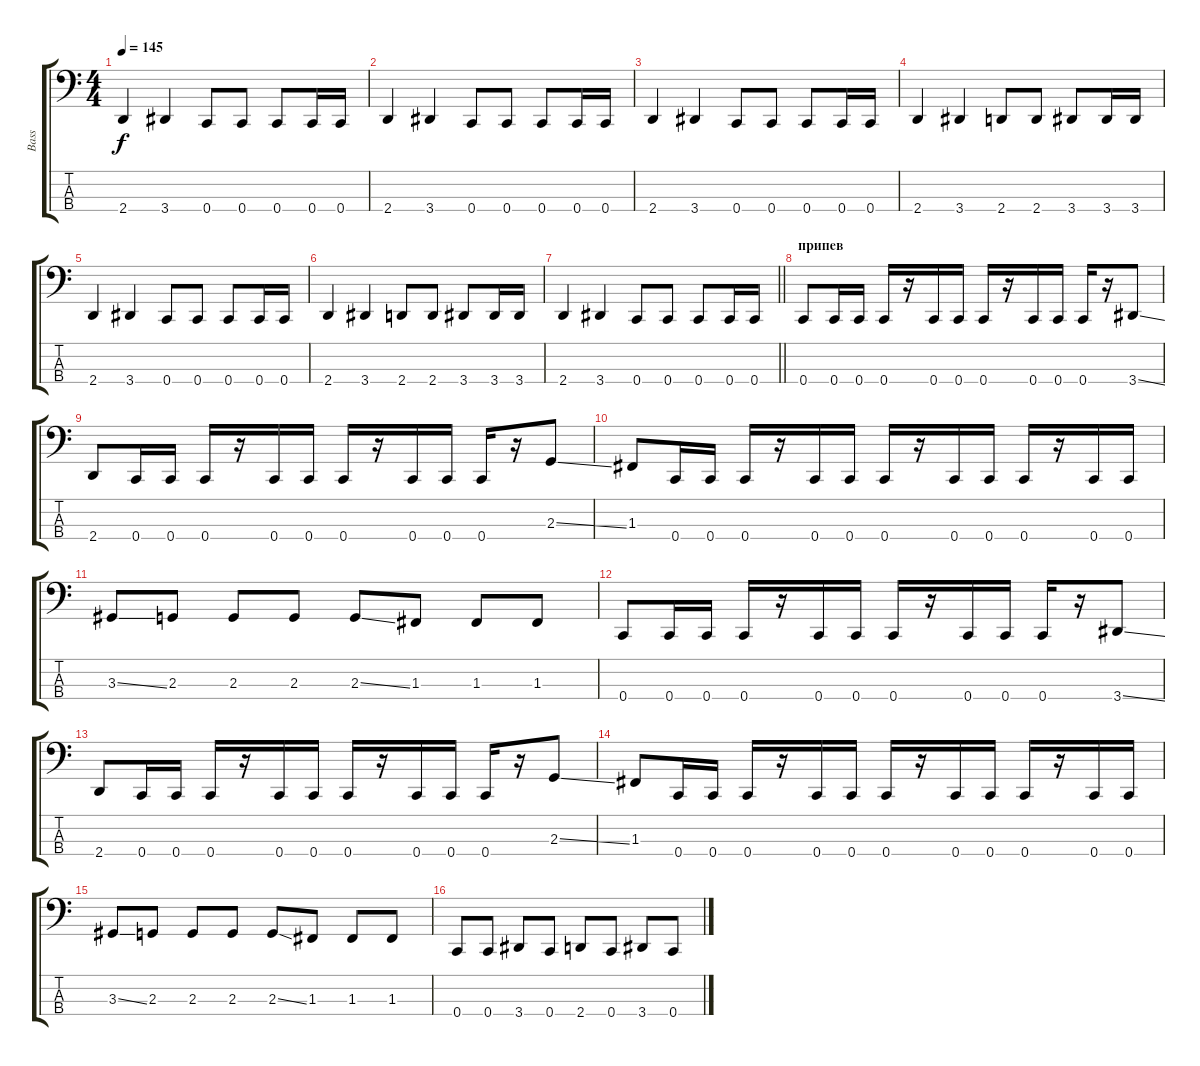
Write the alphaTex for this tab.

\track ("Bass" "Bass") {instrument slapbass1}
\staff {score tabs}
\tuning (Eb2 Bb1 F1 C1) {hide}
\ts (4 4)
\tempo 145
\clef f4
\ks c
2.4.4{dy f} 3.4.4 0.4.8 0.4.8 0.4.8 0.4.16 0.4.16 |
2.4.4 3.4.4 0.4.8 0.4.8 0.4.8 0.4.16 0.4.16 |
2.4.4 3.4.4 0.4.8 0.4.8 0.4.8 0.4.16 0.4.16 |
2.4.4 3.4.4 2.4.8 2.4.8 3.4.8 3.4.16 3.4.16 |
2.4.4 3.4.4 0.4.8 0.4.8 0.4.8 0.4.16 0.4.16 |
2.4.4 3.4.4 2.4.8 2.4.8 3.4.8 3.4.16 3.4.16 |
\barLineRight lightlight
2.4.4 3.4.4 0.4.8 0.4.8 0.4.8 0.4.16 0.4.16 |
\section ("" "припев")
0.4.8 0.4.16 0.4.16 0.4.16 r.16 0.4.16 0.4.16 0.4.16 r.16 0.4.16 0.4.16 0.4.16 r.16 3.4{ss}.8 |
2.4.8 0.4.16 0.4.16 0.4.16 r.16 0.4.16 0.4.16 0.4.16 r.16 0.4.16 0.4.16 0.4.16 r.16 2.3{ss}.8 |
1.3.8 0.4.16 0.4.16 0.4.16 r.16 0.4.16 0.4.16 0.4.16 r.16 0.4.16 0.4.16 0.4.16 r.16 0.4.16 0.4.16 |
3.3{ss}.8 2.3.8 2.3.8 2.3.8 2.3{ss}.8 1.3.8 1.3.8 1.3.8 |
0.4.8 0.4.16 0.4.16 0.4.16 r.16 0.4.16 0.4.16 0.4.16 r.16 0.4.16 0.4.16 0.4.16 r.16 3.4{ss}.8 |
2.4.8 0.4.16 0.4.16 0.4.16 r.16 0.4.16 0.4.16 0.4.16 r.16 0.4.16 0.4.16 0.4.16 r.16 2.3{ss}.8 |
1.3.8 0.4.16 0.4.16 0.4.16 r.16 0.4.16 0.4.16 0.4.16 r.16 0.4.16 0.4.16 0.4.16 r.16 0.4.16 0.4.16 |
3.3{ss}.8 2.3.8 2.3.8 2.3.8 2.3{ss}.8 1.3.8 1.3.8 1.3.8 |
0.4.8 0.4.8 3.4.8 0.4.8 2.4.8 0.4.8 3.4.8 0.4.8
